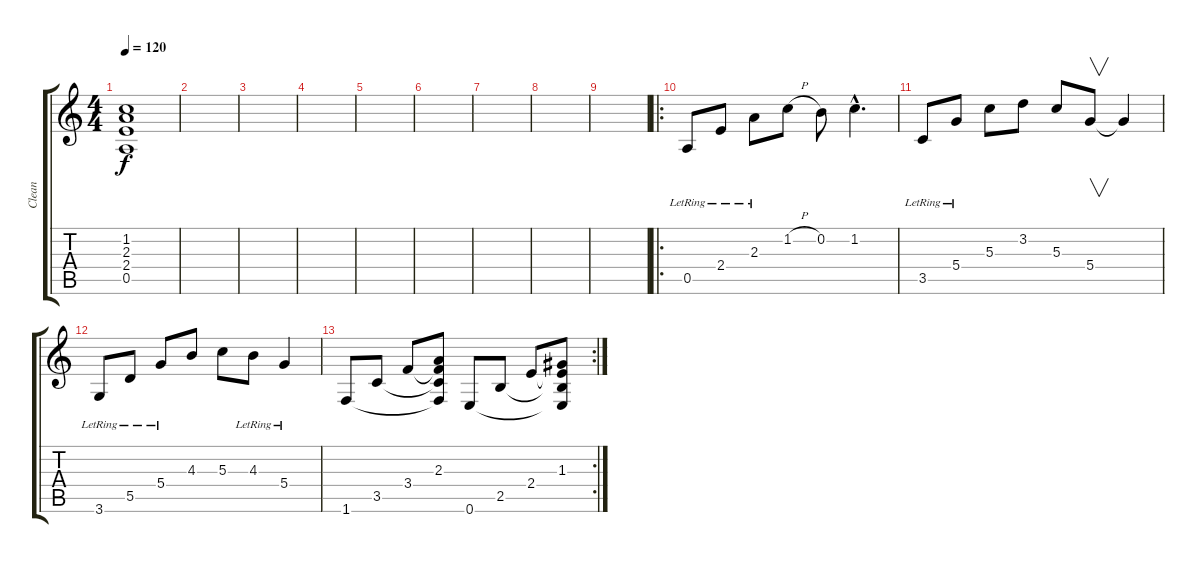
\track ("Clean" "Clean") {instrument electricguitarclean}
\staff {score tabs}
\tuning (E4 B3 G3 D3 A2 E2) {hide}
\ts (4 4)
\tempo 120
\clef g2
\ks c
(1.2 2.3 2.4 0.5).1{dy f} |
|
|
|
|
|
|
|
|
\ro
0.5{lr}.8 2.4{lr}.8 2.3{lr}.8 1.2{h}.8 0.2.8 1.2{hac}.4{d} |
3.5{lr}.8 5.4{lr}.8 5.3.8 3.2.8 5.3.8 5.4.8{v} 5.4{t}.4 |
3.6{lr}.8 5.5{lr}.8 5.4{lr}.8 4.3.8 5.3.8 4.3{lr}.8 5.4{lr}.4 |
\rc 2
1.6.8 3.5.8 3.4.8 (2.3 3.4{t} 3.5{t} 1.6{t}).8 0.6.8 2.5.8 2.4.8 (1.3 2.4{t} 2.5{t} 0.6{t}).8
